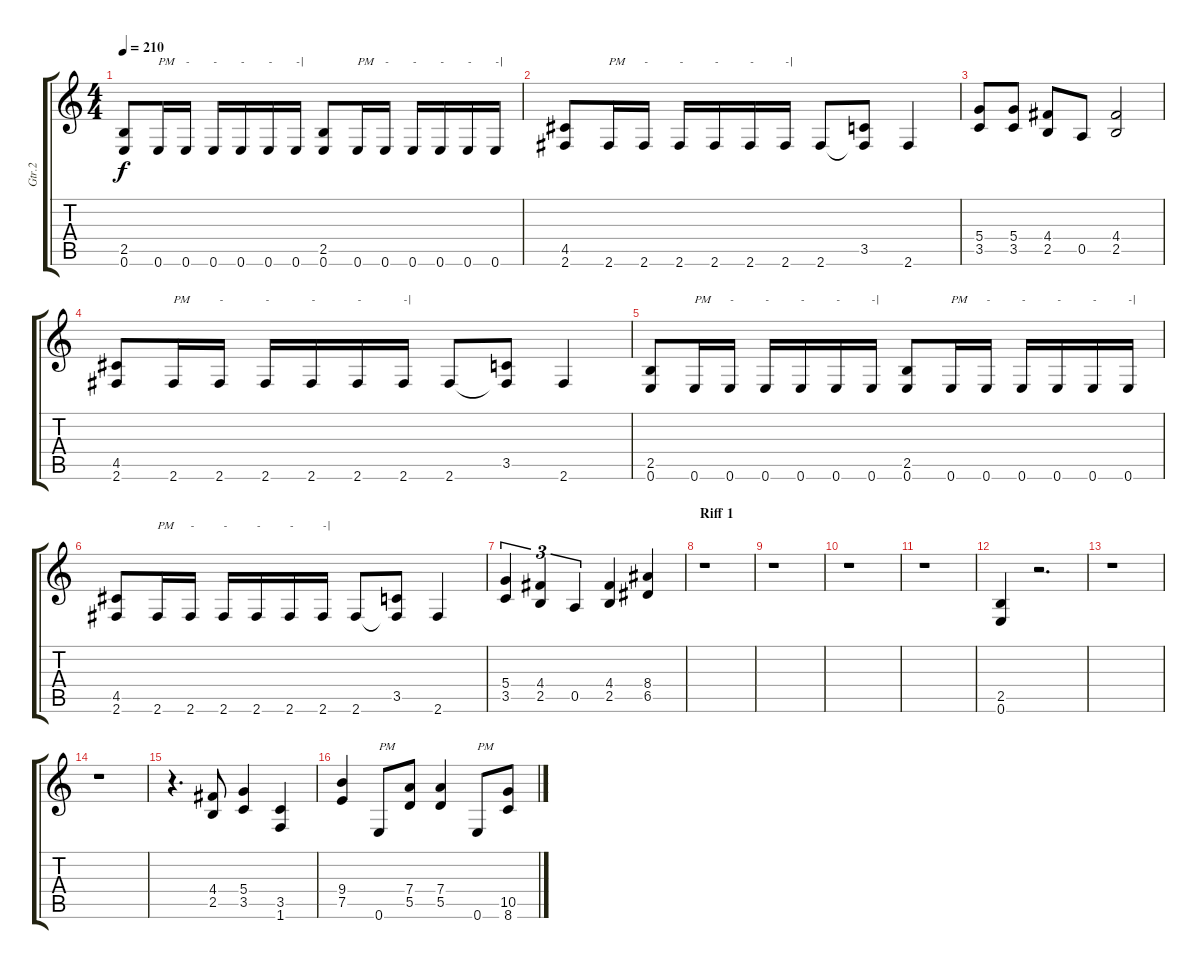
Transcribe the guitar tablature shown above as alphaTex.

\track ("Gtr.2" "Gtr.2") {instrument overdrivenguitar}
\staff {score tabs}
\tuning (E4 B3 G3 D3 A2 E2) {hide}
\ts (4 4)
\tempo 210
\clef g2
\ks c
(2.5 0.6).8{dy f} 0.6.16{txt "PM"} 0.6.16{txt "-"} 0.6.16{txt "-"} 0.6.16{txt "-"} 0.6.16{txt "-"} 0.6.16{txt "-|"} (2.5 0.6).8 0.6.16{txt "PM"} 0.6.16{txt "-"} 0.6.16{txt "-"} 0.6.16{txt "-"} 0.6.16{txt "-"} 0.6.16{txt "-|"} |
(4.5 2.6).8 2.6.16{txt "PM"} 2.6.16{txt "-"} 2.6.16{txt "-"} 2.6.16{txt "-"} 2.6.16{txt "-"} 2.6.16{txt "-|"} 2.6.8 (3.5 2.6{t}).8 2.6.4 |
(5.4 3.5).8 (5.4 3.5).8 (4.4 2.5).8 0.5.8 (4.4 2.5).2 |
(4.5 2.6).8 2.6.16{txt "PM"} 2.6.16{txt "-"} 2.6.16{txt "-"} 2.6.16{txt "-"} 2.6.16{txt "-"} 2.6.16{txt "-|"} 2.6.8 (3.5 2.6{t}).8 2.6.4 |
(2.5 0.6).8 0.6.16{txt "PM"} 0.6.16{txt "-"} 0.6.16{txt "-"} 0.6.16{txt "-"} 0.6.16{txt "-"} 0.6.16{txt "-|"} (2.5 0.6).8 0.6.16{txt "PM"} 0.6.16{txt "-"} 0.6.16{txt "-"} 0.6.16{txt "-"} 0.6.16{txt "-"} 0.6.16{txt "-|"} |
(4.5 2.6).8 2.6.16{txt "PM"} 2.6.16{txt "-"} 2.6.16{txt "-"} 2.6.16{txt "-"} 2.6.16{txt "-"} 2.6.16{txt "-|"} 2.6.8 (3.5 2.6{t}).8 2.6.4 |
(5.4 3.5).4{tu (3 2)} (4.4 2.5).4{tu (3 2)} 0.5.4{tu (3 2)} (4.4 2.5).4 (8.4 6.5).4 |
\section ("" "Riff 1")
r.1 |
r.1 |
r.1 |
r.1 |
(2.5 0.6).4 r.2{d} |
r.1 |
r.1 |
r.4{d} (4.4 2.5).8 (5.4 3.5).4 (3.5 1.6).4 |
(9.4 7.5).4 0.6.8{txt "PM"} (7.4 5.5).8 (7.4 5.5).4 0.6.8{txt "PM"} (10.5 8.6).8
